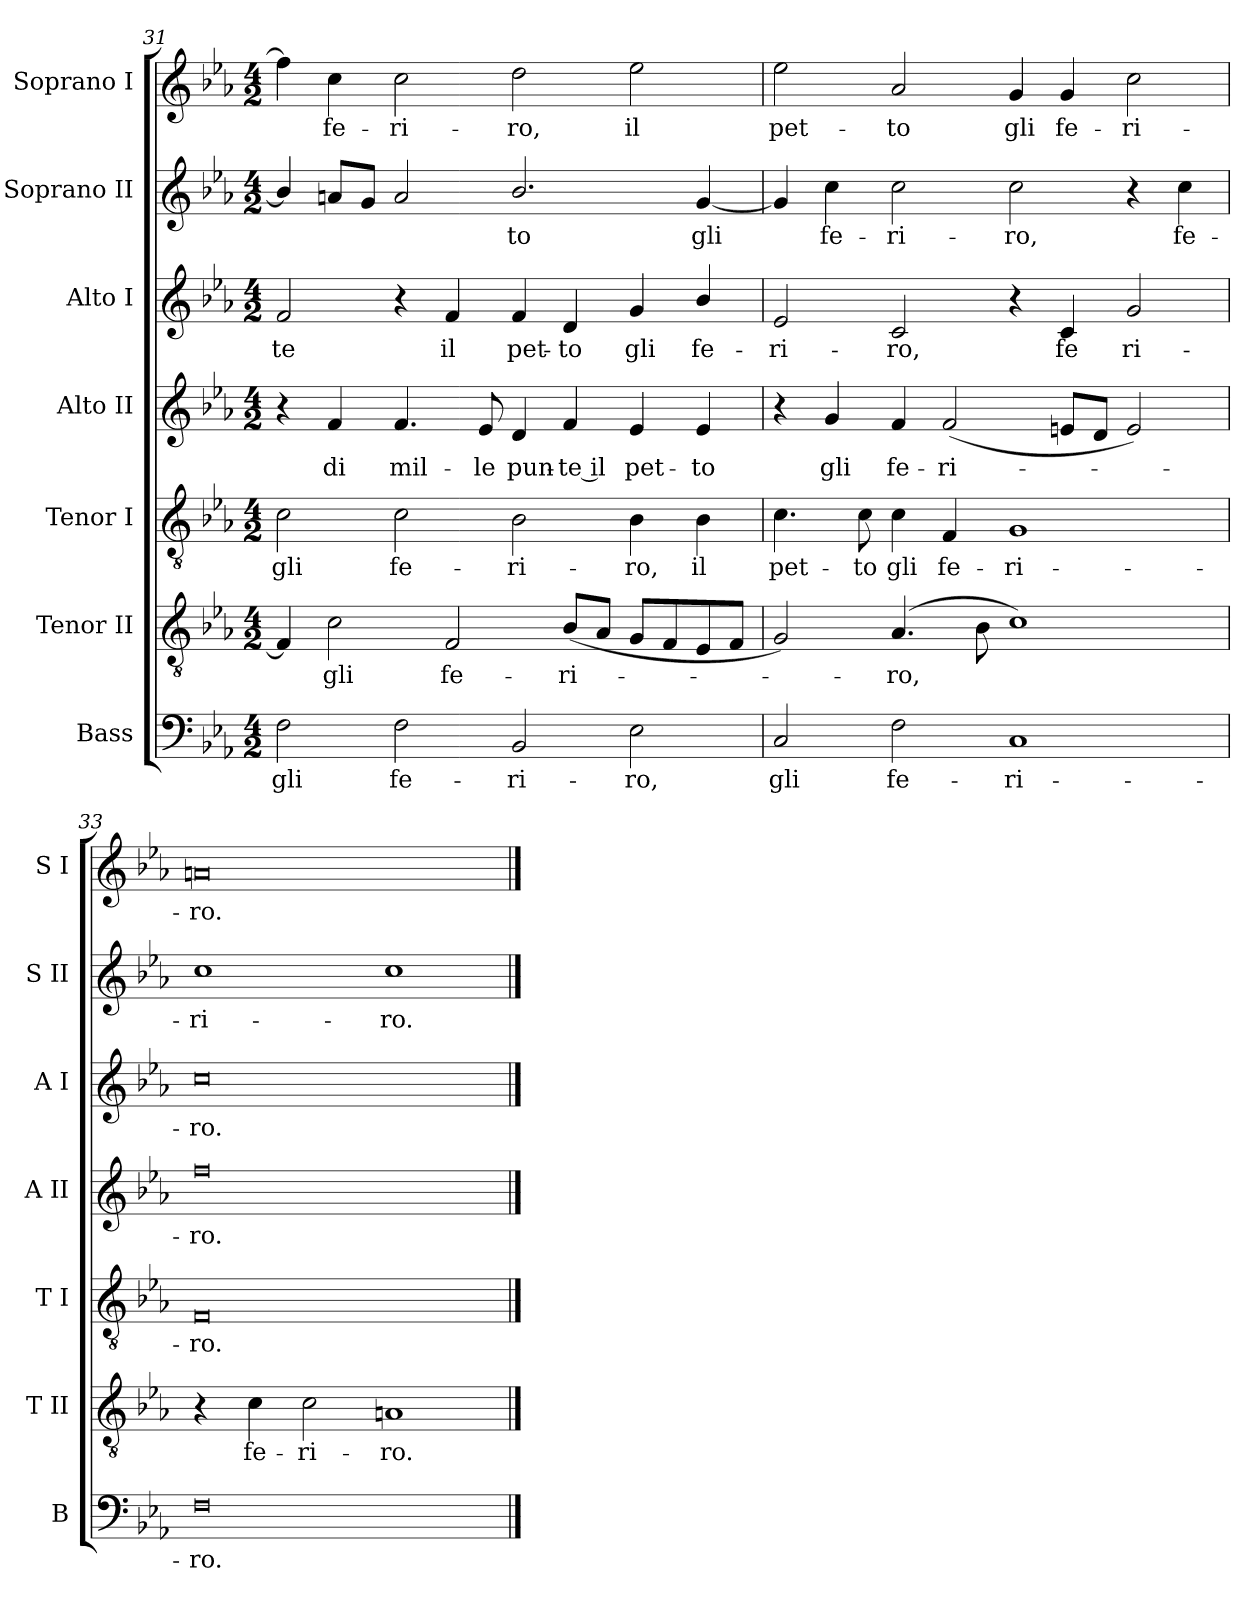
**kern	**text	**kern	**text	**kern	**text	**kern	**text	**kern	**text	**kern	**text	**kern	**text
*part7	*part7	*part6	*part6	*part5	*part5	*part4	*part4	*part3	*part3	*part2	*part2	*part1	*part1
*staff7	*staff7	*staff6	*staff6	*staff5	*staff5	*staff4	*staff4	*staff3	*staff3	*staff2	*staff2	*staff1	*staff1
*I"Bass	*	*I"Tenor II	*	*I"Tenor I	*	*I"Alto II	*	*I"Alto I	*	*I"Soprano II	*	*I"Soprano I	*
*I'B	*	*I'T II	*	*I'T I	*	*I'A II	*	*I'A I	*	*I'S II	*	*I'S I	*
!!LO:LB:g=z
*clefF4	*	*clefGv2	*	*clefGv2	*	*clefG2	*	*clefG2	*	*clefG2	*	*clefG2	*
*k[b-e-a-]	*	*k[b-e-a-]	*	*k[b-e-a-]	*	*k[b-e-a-]	*	*k[b-e-a-]	*	*k[b-e-a-]	*	*k[b-e-a-]	*
*E-:	*	*E-:	*	*E-:	*	*E-:	*	*E-:	*	*E-:	*	*E-:	*
*M4/2	*	*M4/2	*	*M4/2	*	*M4/2	*	*M4/2	*	*M4/2	*	*M4/2	*
=31	=31	=31	=31	=31	=31	=31	=31	=31	=31	=31	=31	=31	=31
!	!LO:LY:b	!	!	!	!LO:LY:b	!	!	!	!LO:LY:b	!	!	!	!
2F	gli	4F]	.	2c	gli	4r	.	2f	-te	4b-/]	.	4ff]	.
!	!	!	!LO:LY:b	!	!	!	!LO:LY:b	!	!	!	!	!	!LO:LY:b
.	.	2c	gli	.	.	4f	di	.	.	8anL	.	4cc	fe-
.	.	.	.	.	.	.	.	.	.	8gJ	.	.	.
!	!LO:LY:b	!	!	!	!LO:LY:b	!	!LO:LY:b	!	!	!	!	!	!LO:LY:b
2F	fe-	.	.	2c	fe-	4.f	mil-	4r	.	2a	.	2cc	-ri-
!	!	!	!LO:LY:b	!	!	!	!	!	!LO:LY:b	!	!	!	!
.	.	2F	fe-	.	.	.	.	4f	il	.	.	.	.
!	!	!	!	!	!	!	!LO:LY:b	!	!	!	!	!	!
.	.	.	.	.	.	8e-	-le	.	.	.	.	.	.
!	!LO:LY:b	!	!	!	!LO:LY:b	!	!LO:LY:b	!	!LO:LY:b	!	!LO:LY:b	!	!LO:LY:b
2BB-	-ri-	.	.	2B-	-ri-	4d	pun-	4f	pet-	2.b-/	to	2dd	-ro,
!	!	!	!LO:LY:b	!	!	!	!LO:LY:b	!	!LO:LY:b	!	!	!	!
.	.	(<8B-L	-ri-	.	.	4f	-te il	4d	-to	.	.	.	.
.	.	8A-J	.	.	.	.	.	.	.	.	.	.	.
!	!LO:LY:b	!	!	!	!LO:LY:b	!	!LO:LY:b	!	!LO:LY:b	!	!	!	!LO:LY:b
2E-	-ro,	8GL	.	4B-	-ro,	4e-	pet-	4g	gli	.	.	2ee-	il
.	.	8F	.	.	.	.	.	.	.	.	.	.	.
!	!	!	!	!	!LO:LY:b	!	!LO:LY:b	!	!LO:LY:b	!	!LO:LY:b	!	!
.	.	8E-	.	4B-	il	4e-	-to	4b-/	fe-	[4g	gli	.	.
.	.	8FJ	.	.	.	.	.	.	.	.	.	.	.
=32	=32	=32	=32	=32	=32	=32	=32	=32	=32	=32	=32	=32	=32
!	!LO:LY:b	!	!	!	!LO:LY:b	!	!	!	!LO:LY:b	!	!	!	!LO:LY:b
2C	gli	2G)	.	4.c	pet-	4r	.	2e-	-ri-	4g]	.	2ee-	pet-
!	!	!	!	!	!	!	!LO:LY:b	!	!	!	!LO:LY:b	!	!
.	.	.	.	.	.	4g	gli	.	.	4cc	fe-	.	.
!	!	!	!	!	!LO:LY:b	!	!	!	!	!	!	!	!
.	.	.	.	8c	-to	.	.	.	.	.	.	.	.
!	!LO:LY:b	!	!LO:LY:b	!	!LO:LY:b	!	!LO:LY:b	!	!LO:LY:b	!	!LO:LY:b	!	!LO:LY:b
2F	fe-	(>4.A-	ro,	4c	gli	4f	fe-	2c	-ro,	2cc	-ri-	2a-	-to
!	!	!	!	!	!LO:LY:b	!	!LO:LY:b	!	!	!	!	!	!
.	.	.	.	4F	fe-	(<2f	-ri-	.	.	.	.	.	.
.	.	8B-	.	.	.	.	.	.	.	.	.	.	.
!	!LO:LY:b	!	!	!	!LO:LY:b	!	!	!	!	!	!LO:LY:b	!	!LO:LY:b
1C	-ri-	1c)	.	1G	-ri-	.	.	4r	.	2cc	-ro,	4g	gli
!	!	!	!	!	!	!	!	!	!LO:LY:b	!	!	!	!LO:LY:b
.	.	.	.	.	.	8enL	.	4c	fe	.	.	4g	fe-
.	.	.	.	.	.	8dJ	.	.	.	.	.	.	.
!	!	!	!	!	!	!	!	!	!LO:LY:b	!	!	!	!LO:LY:b
.	.	.	.	.	.	2e)	.	2g	ri-	4r	.	2cc	-ri-
!	!	!	!	!	!	!	!	!	!	!	!LO:LY:b	!	!
.	.	.	.	.	.	.	.	.	.	4cc	fe-	.	.
=33	=33	=33	=33	=33	=33	=33	=33	=33	=33	=33	=33	=33	=33
!	!LO:LY:b	!	!	!	!LO:LY:b	!	!LO:LY:b	!	!LO:LY:b	!	!LO:LY:b	!	!LO:LY:b
0F	-ro.	4r	.	0F	-ro.	0ff	ro.	0cc	-ro.	1cc	-ri-	0an	-ro.
!	!	!	!LO:LY:b	!	!	!	!	!	!	!	!	!	!
.	.	4c	fe-	.	.	.	.	.	.	.	.	.	.
!	!	!	!LO:LY:b	!	!	!	!	!	!	!	!	!	!
.	.	2c	-ri-	.	.	.	.	.	.	.	.	.	.
!	!	!	!LO:LY:b	!	!	!	!	!	!	!	!LO:LY:b	!	!
.	.	1An	-ro.	.	.	.	.	.	.	1cc	-ro.	.	.
==	==	==	==	==	==	==	==	==	==	==	==	==	==
*-	*-	*-	*-	*-	*-	*-	*-	*-	*-	*-	*-	*-	*-
